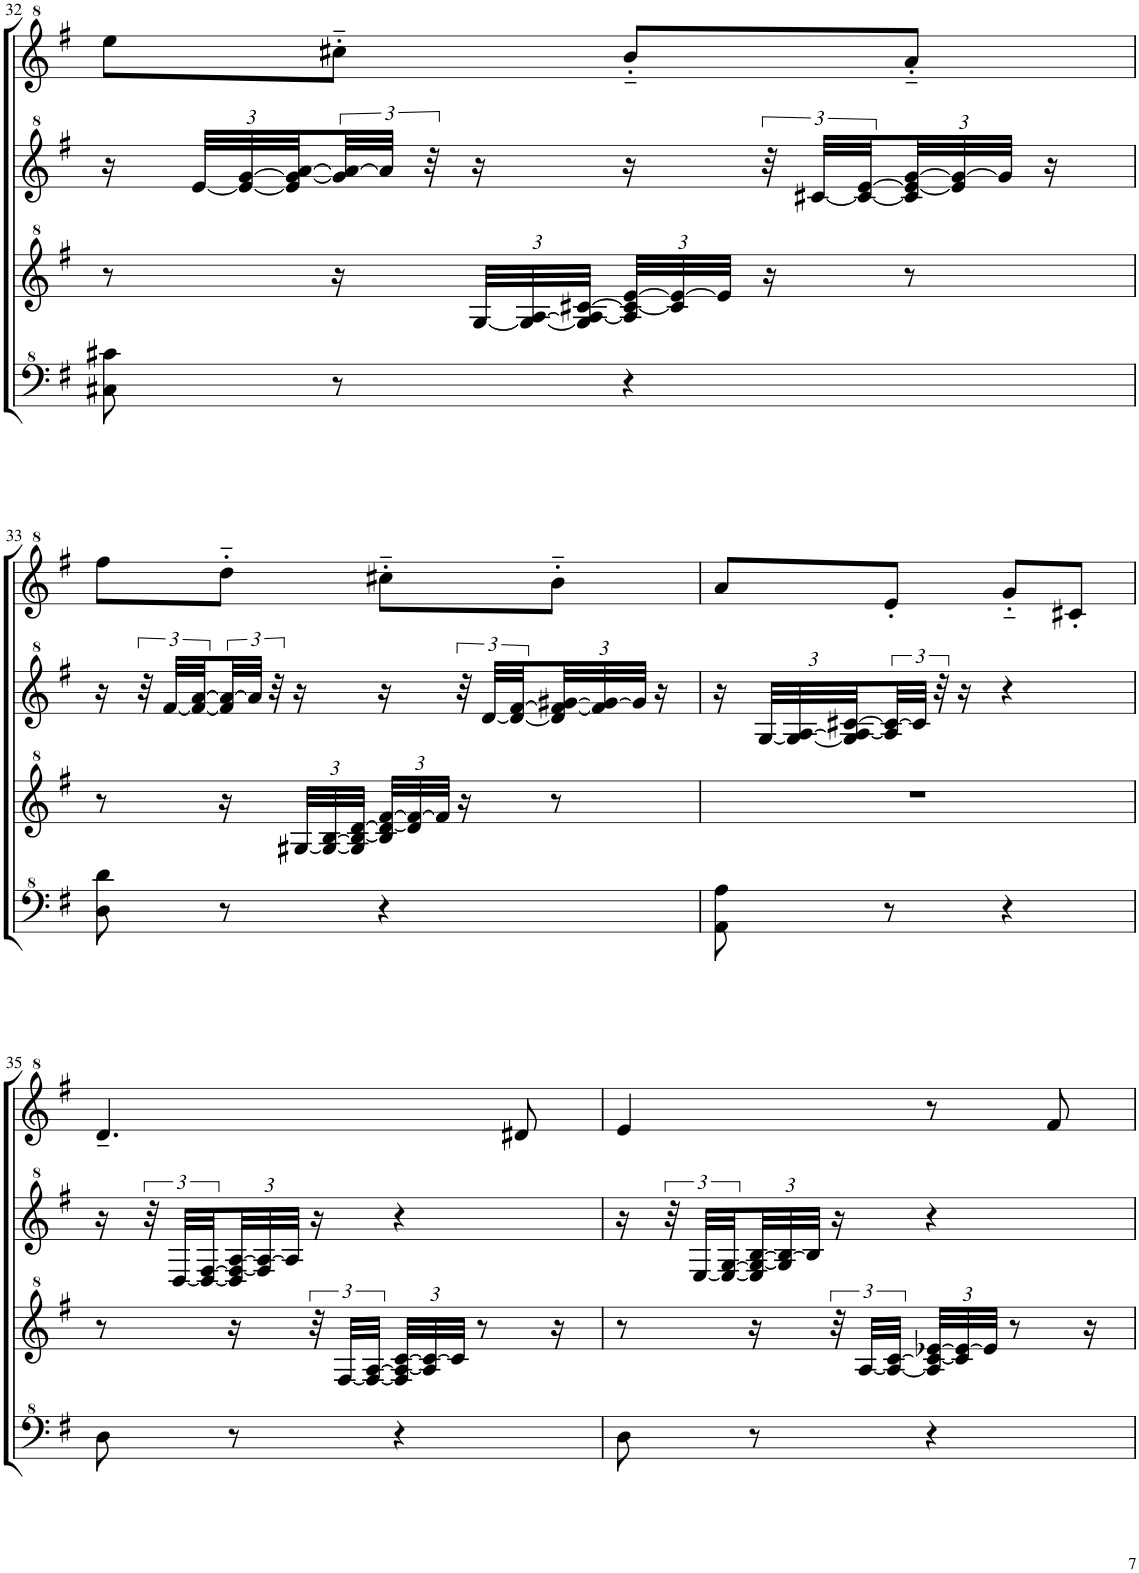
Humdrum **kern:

**kern	**kern	**kern	**kern
*part1	*part1	*part1	*part1
*staff4	*staff3	*staff2	*staff1
*I"Model III	*	*	*
!!LO:PB:g=z
*clefF^4	*clefG^2	*clefG^2	*clefG^2
*k[f#]	*k[f#]	*k[f#]	*k[f#]
*M2/4	*M2/4	*M2/4	*M2/4
=32	=32	=32	=32
8c#X\ 8cc#X\	8r	16r	8eee\L
*	*	*Xbrackettup	*
.	.	[48ee/LLL	.
.	.	48ee/_ [48gg/	.
.	.	48ee/] 48gg/_ [48aa/	.
*	*	*brackettup	*
8r	16r	48gg/] 48aa/_	8ccc#X'~\J
.	.	48aa/JJJ]	.
.	.	48r	.
*	*Xbrackettup	*	*
.	[48g/LLL	16r	.
.	48g/_ [48a/	.	.
.	48g/] 48a/_ [48cc#X/JJJ	.	.
4r	48a/] 48cc#/_ [48ee/LLL	16r	8bb'~/L
.	48cc#/] 48ee/_	.	.
.	48ee/JJJ]	.	.
.	16r	48r	.
.	.	[48cc#X/LLL	.
.	.	48cc#/_ [48ee/	.
*	*	*Xbrackettup	*
.	8r	48cc#/] 48ee/_ [48gg/	8aa'~/J
.	.	48ee/] 48gg/_	.
.	.	48gg/JJJ]	.
.	.	16r	.
!!LO:LB:g=z
=33	=33	=33	=33
8d\ 8dd\	8r	16r	8fff#\L
*	*	*brackettup	*
.	.	48r	.
.	.	[48ff#/LLL	.
.	.	48ff#/_ [48aa/	.
8r	16r	48ff#/] 48aa/_	8ddd'~\J
.	.	48aa/JJJ]	.
.	.	48r	.
.	[48g#X/LLL	16r	.
.	48g#/_ [48b/	.	.
.	48g#/] 48b/_ [48dd/JJJ	.	.
4r	48b/] 48dd/_ [48ff#/LLL	16r	8ccc#X'~\L
.	48dd/] 48ff#/_	.	.
.	48ff#/JJJ]	.	.
.	16r	48r	.
.	.	[48dd/LLL	.
.	.	48dd/_ [48ff#/	.
*	*	*Xbrackettup	*
.	8r	48dd/] 48ff#/_ [48gg#X/	8bb'~\J
.	.	48ff#/] 48gg#/_	.
.	.	48gg#/JJJ]	.
.	.	16r	.
=34	=34	=34	=34
8A\ 8a\	2r	16r	8aa/L
.	.	[48g/LLL	.
.	.	48g/_ [48a/	.
.	.	48g/] 48a/_ [48cc#X/	.
*	*	*brackettup	*
8r	.	48a/] 48cc#/_	8ee'/J
.	.	48cc#/JJJ]	.
.	.	48r	.
.	.	16r	.
4r	.	4r	8gg'~/L
.	.	.	8cc#X'/J
!!LO:LB:g=z
=35	=35	=35	=35
8d\	8r	16r	4.dd~/
.	.	48r	.
.	.	[48d/LLL	.
.	.	48d/_ [48f#/	.
*	*	*Xbrackettup	*
8r	16r	48d/] 48f#/_ [48a/	.
.	.	48f#/] 48a/_	.
.	.	48a/JJJ]	.
*	*brackettup	*	*
.	48r	16r	.
.	[48f#/LLL	.	.
.	48f#/_ [48a/JJJ	.	.
*	*Xbrackettup	*	*
4r	48f#/] 48a/_ [48cc/LLL	4r	.
.	48a/] 48cc/_	.	.
.	48cc/JJJ]	.	.
.	8r	.	.
.	.	.	8dd#X/
.	16r	.	.
=36	=36	=36	=36
8d\	8r	16r	4ee/
*	*	*brackettup	*
.	.	48r	.
.	.	[48e/LLL	.
.	.	48e/_ [48g/	.
*	*	*Xbrackettup	*
8r	16r	48e/] 48g/_ [48b/	.
.	.	48g/] 48b/_	.
.	.	48b/JJJ]	.
*	*brackettup	*	*
.	48r	16r	.
.	[48a/LLL	.	.
.	48a/_ [48cc/JJJ	.	.
*	*Xbrackettup	*	*
4r	48a/] 48cc/_ [48ee-X/LLL	4r	8r
.	48cc/] 48ee-/_	.	.
.	48ee-/JJJ]	.	.
.	8r	.	.
.	.	.	8ff#/
.	16r	.	.
=	=	=	=
*-	*-	*-	*-
